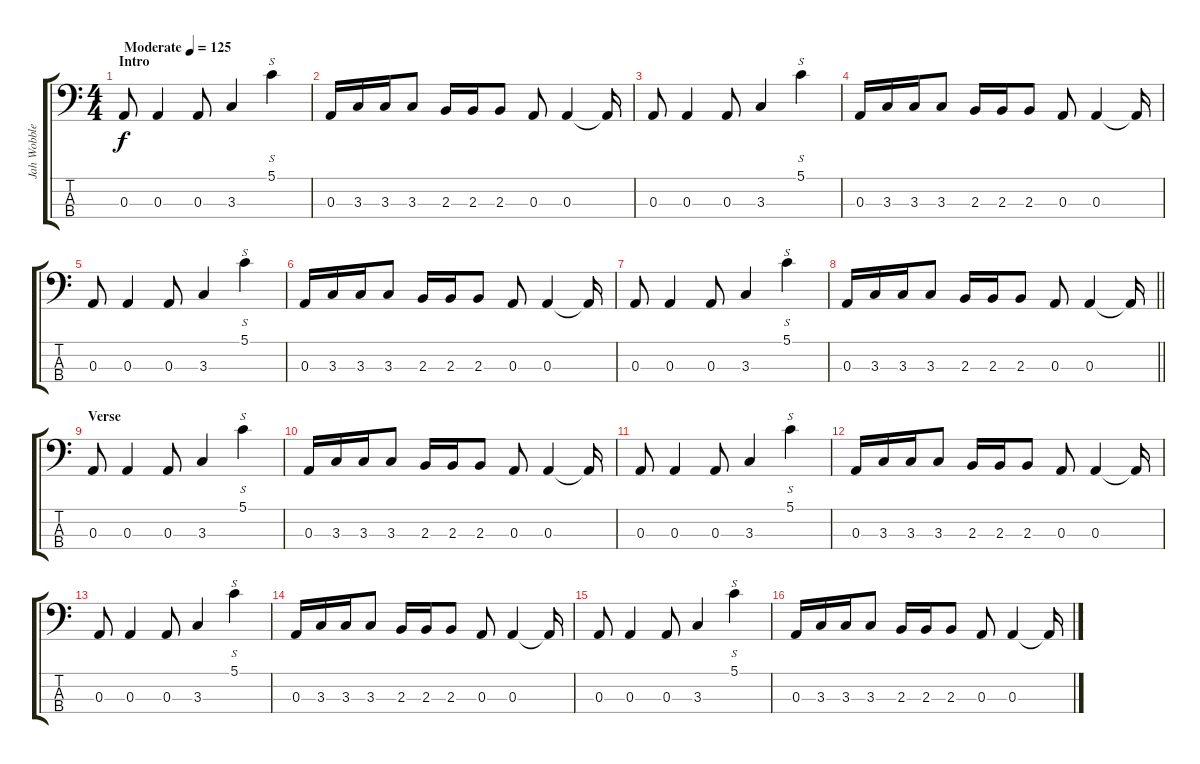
\track ("Jah Wobble (bass)" "Jah Wobble") {instrument electricbassfinger}
\staff {score tabs}
\tuning (G2 D2 A1 E1) {hide}
\ts (4 4)
\section ("" "Intro")
\tempo (125 "Moderate")
\clef f4
\ks c
0.3.8{dy f instrument electricbassfinger} 0.3.4 0.3.8 3.3.4 5.1.4{s} |
0.3.16 3.3.16 3.3.16 3.3.8 2.3.16 2.3.16 2.3.8 0.3.8 0.3.4 0.3{t}.16 |
0.3.8 0.3.4 0.3.8 3.3.4 5.1.4{s} |
0.3.16 3.3.16 3.3.16 3.3.8 2.3.16 2.3.16 2.3.8 0.3.8 0.3.4 0.3{t}.16 |
0.3.8 0.3.4 0.3.8 3.3.4 5.1.4{s} |
0.3.16 3.3.16 3.3.16 3.3.8 2.3.16 2.3.16 2.3.8 0.3.8 0.3.4 0.3{t}.16 |
0.3.8 0.3.4 0.3.8 3.3.4 5.1.4{s} |
\barLineRight lightlight
0.3.16 3.3.16 3.3.16 3.3.8 2.3.16 2.3.16 2.3.8 0.3.8 0.3.4 0.3{t}.16 |
\section ("" "Verse")
0.3.8 0.3.4 0.3.8 3.3.4 5.1.4{s} |
0.3.16 3.3.16 3.3.16 3.3.8 2.3.16 2.3.16 2.3.8 0.3.8 0.3.4 0.3{t}.16 |
0.3.8 0.3.4 0.3.8 3.3.4 5.1.4{s} |
0.3.16 3.3.16 3.3.16 3.3.8 2.3.16 2.3.16 2.3.8 0.3.8 0.3.4 0.3{t}.16 |
0.3.8 0.3.4 0.3.8 3.3.4 5.1.4{s} |
0.3.16 3.3.16 3.3.16 3.3.8 2.3.16 2.3.16 2.3.8 0.3.8 0.3.4 0.3{t}.16 |
0.3.8 0.3.4 0.3.8 3.3.4 5.1.4{s} |
0.3.16 3.3.16 3.3.16 3.3.8 2.3.16 2.3.16 2.3.8 0.3.8 0.3.4 0.3{t}.16
